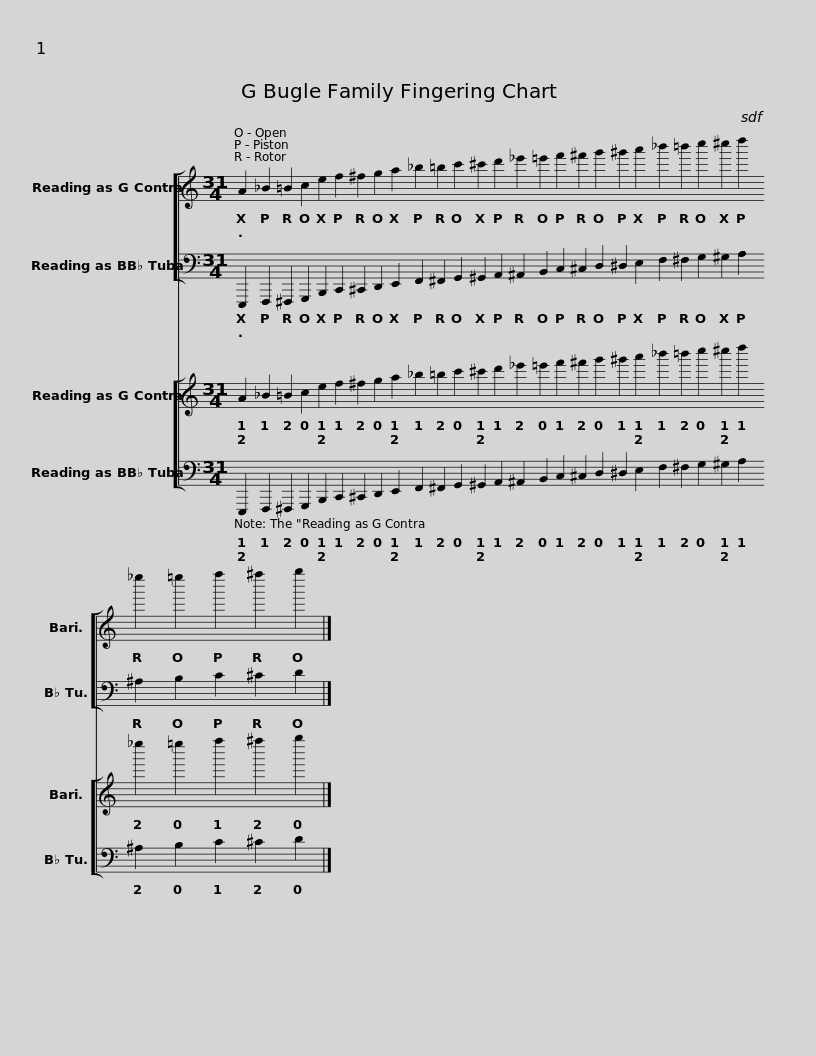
X:1
%%score [ 1 2 ] [ 3 4 ]
L:1/8
M:31/4
I:linebreak $
K:C
V:1 treble transpose=-12
V:2 bass
V:3 treble transpose=-12
V:4 bass
V:1
 A2 _B2 =B2 c2 e2 f2 ^f2 g2 a2 _b2 =b2 c'2 ^c'2 d'2 _e'2 =e'2 f'2 ^f'2 g'2 ^g'2 a'2 _b'2 =b'2 c''2 ^c''2 d''2 _e''2 =e''2 f''2 ^f''2 g''2 |] %1
V:2
 E,,,2 F,,,2 ^F,,,2 G,,,2 B,,,2 C,,2 ^C,,2 D,,2 E,,2 F,,2 ^F,,2 G,,2 ^G,,2 A,,2 ^A,,2 B,,2 C,2 ^C,2 D,2 ^D,2 E,2 F,2 ^F,2 G,2 ^G,2 A,2 ^A,2 B,2 C2 ^C2 D2 |] %1
V:3
 A2 _B2 =B2 c2 e2 f2 ^f2 g2 a2 _b2 =b2 c'2 ^c'2 d'2 _e'2 =e'2 f'2 ^f'2 g'2 ^g'2 a'2 _b'2 =b'2 c''2 ^c''2 d''2 _e''2 =e''2 f''2 ^f''2 g''2 |] %1
V:4
 E,,,2 F,,,2 ^F,,,2 G,,,2 B,,,2 C,,2 ^C,,2 D,,2 E,,2 F,,2 ^F,,2 G,,2 ^G,,2 A,,2 ^A,,2 B,,2 C,2 ^C,2 D,2 ^D,2 E,2 F,2 ^F,2 G,2 ^G,2 A,2 ^A,2 B,2 C2 ^C2 D2 |] %1
